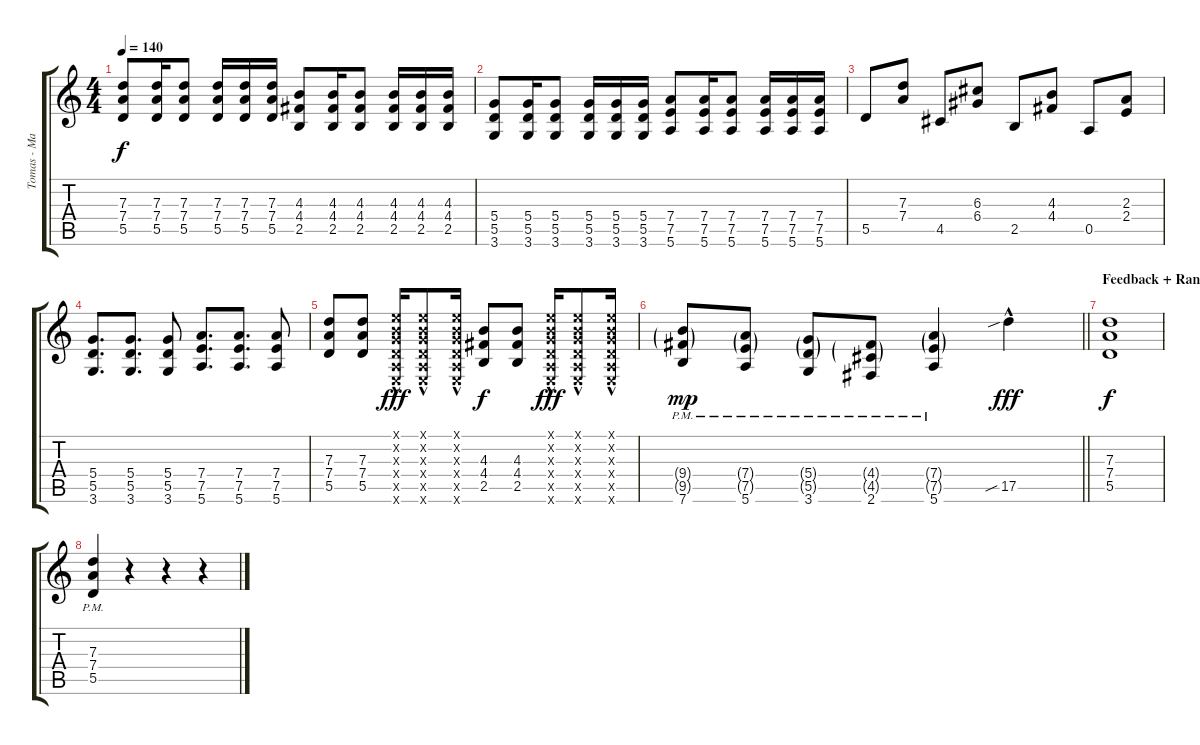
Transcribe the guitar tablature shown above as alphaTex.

\track ("Tomas - Main Guitar" "Tomas - Ma") {instrument electricguitarclean}
\staff {score tabs}
\tuning (E4 B3 G3 D3 A2 E2) {hide}
\ts (4 4)
\tempo 140
\clef g2
\ks c
(7.3 7.4 5.5).8{dy f} (7.3 7.4 5.5).16 (7.3 7.4 5.5).8 (7.3 7.4 5.5).16 (7.3 7.4 5.5).16 (7.3 7.4 5.5).16 (4.3 4.4 2.5).8 (4.3 4.4 2.5).16 (4.3 4.4 2.5).8 (4.3 4.4 2.5).16 (4.3 4.4 2.5).16 (4.3 4.4 2.5).16 |
(5.4 5.5 3.6).8 (5.4 5.5 3.6).16 (5.4 5.5 3.6).8 (5.4 5.5 3.6).16 (5.4 5.5 3.6).16 (5.4 5.5 3.6).16 (7.4 7.5 5.6).8 (7.4 7.5 5.6).16 (7.4 7.5 5.6).8 (7.4 7.5 5.6).16 (7.4 7.5 5.6).16 (7.4 7.5 5.6).16 |
5.5.8 (7.3 7.4).8 4.5.8 (6.3 6.4).8 2.5.8 (4.3 4.4).8 0.5.8 (2.3 2.4).8 |
(5.4 5.5 3.6).8{d} (5.4 5.5 3.6).8{d} (5.4 5.5 3.6).8 (7.4 7.5 5.6).8{d} (7.4 7.5 5.6).8{d} (7.4 7.5 5.6).8 |
(7.3 7.4 5.5).8 (7.3 7.4 5.5).8 (0.1{hac x} 0.2{hac x} 0.3{hac x} 0.4{hac x} 0.5{hac x} 0.6{hac x}).16{dy fff} (0.1{hac x} 0.2{hac x} 0.3{hac x} 0.4{hac x} 0.5{hac x} 0.6{hac x}).8 (0.1{hac x} 0.2{hac x} 0.3{hac x} 0.4{hac x} 0.5{hac x} 0.6{hac x}).16 (4.3 4.4 2.5).8{dy f} (4.3 4.4 2.5).8 (0.1{hac x} 0.2{hac x} 0.3{hac x} 0.4{hac x} 0.5{hac x} 0.6{hac x}).16{dy fff} (0.1{hac x} 0.2{hac x} 0.3{hac x} 0.4{hac x} 0.5{hac x} 0.6{hac x}).8 (0.1{hac x} 0.2{hac x} 0.3{hac x} 0.4{hac x} 0.5{hac x} 0.6{hac x}).16 |
\barLineRight lightlight
(9.4{g pm} 9.5{g pm} 7.6{pm}).8{dy mp} (7.4{g pm} 7.5{g pm} 5.6{pm}).8 (5.4{g pm} 5.5{g pm} 3.6{pm}).8 (4.4{g pm} 4.5{g pm} 2.6{pm}).8 (7.4{g pm} 7.5{g pm} 5.6{pm}).4 17.5{sib hac}.4{dy fff} |
\section ("" "Feedback + Random Horn/Guitar Stuf")
(7.3 7.4 5.5).1{dy f} |
(7.3{pm} 7.4{pm} 5.5{pm}).4 r.4 r.4 r.4
